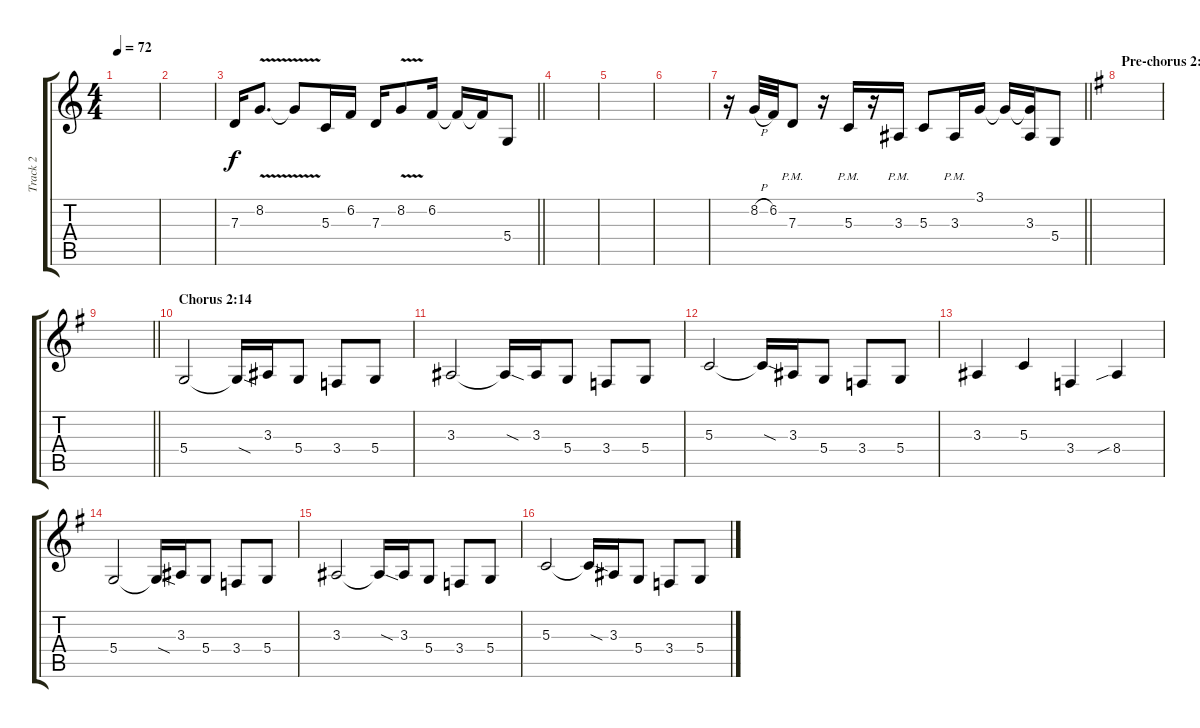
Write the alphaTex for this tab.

\track ("Track 2" "Track 2") {instrument brightacousticpiano}
\staff {score tabs}
\tuning (E4 B3 G3 D3 A2 E2) {hide}
\ts (4 4)
\tempo 72
\clef g2
\ks c
|
|
\barLineRight lightlight
7.3.16 8.2{v}.8{d} 8.2{t}.8 5.3.16 6.2.16 7.3.16 8.2{v}.8 6.2.16 6.2{t}.16 6.2{t}.16 5.4.8 |
|
|
|
\barLineRight lightlight
r.16 8.2{h}.32 6.2.32 7.3{pm}.8 r.16 5.3{pm}.16 r.16 3.3{pm}.16 5.3.8 3.3{pm}.16 3.1.16 3.1{t}.16 (3.1{t} 3.3).16 5.4.8 |
\section ("" "Pre-chorus 2:08")
\ks g
|
\barLineRight lightlight
|
\section ("" "Chorus 2:14")
5.4.2{volume 12} 5.4{sod t}.16 3.3.16 5.4.8 3.4.8 5.4.8 |
3.3.2 3.3{sod t}.16 3.3.16 5.4.8 3.4.8 5.4.8 |
5.3.2 5.3{sod t}.16 3.3.16 5.4.8 3.4.8 5.4.8 |
3.3.4 5.3.4 3.4.4 8.4{sib}.4 |
5.4.2 5.4{sod t}.16 3.3.16 5.4.8 3.4.8 5.4.8 |
3.3.2 3.3{sod t}.16 3.3.16 5.4.8 3.4.8 5.4.8 |
5.3.2 5.3{sod t}.16 3.3.16 5.4.8 3.4.8 5.4.8
